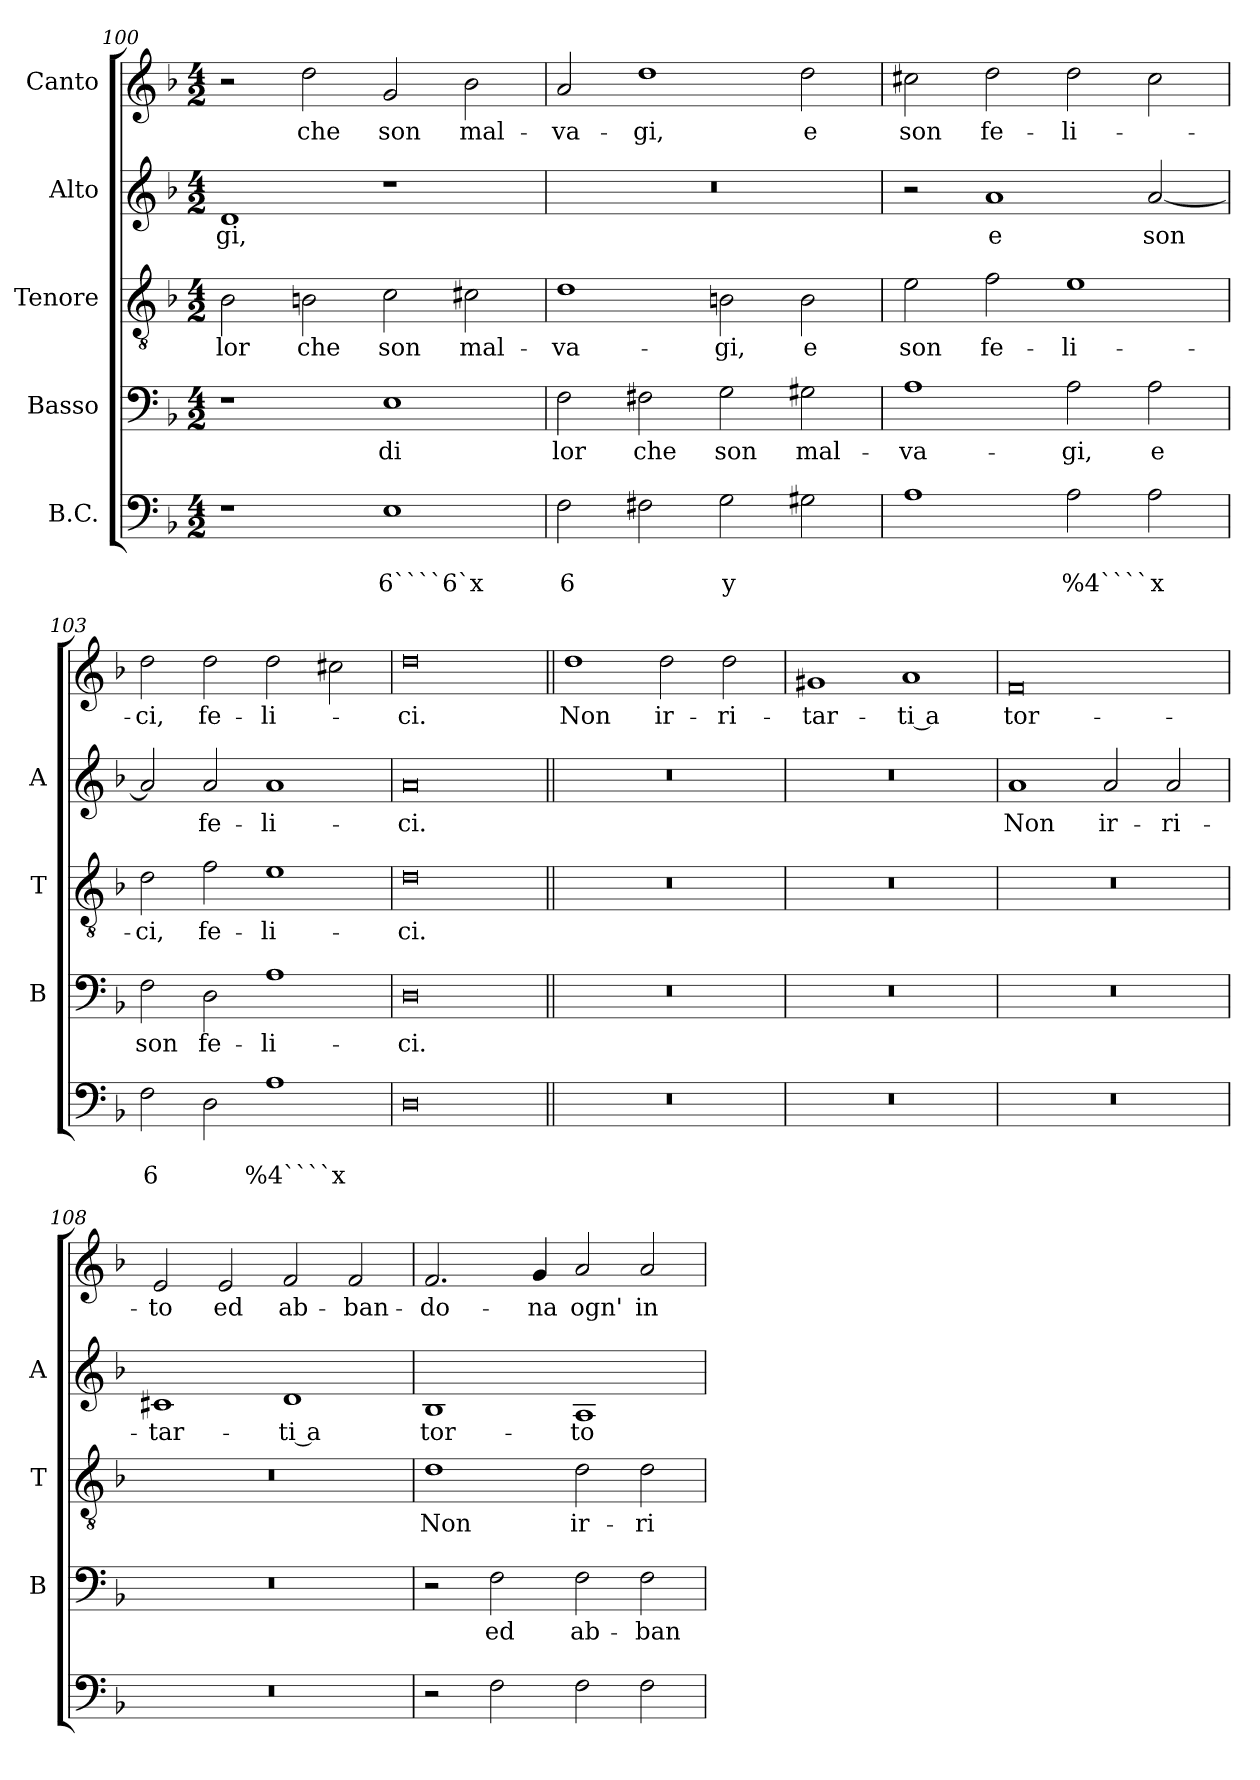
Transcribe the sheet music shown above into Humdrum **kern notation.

**kern	**text	**text	**kern	**text	**kern	**text	**kern	**text	**kern	**text
*part5	*part5	*part5	*part4	*part4	*part3	*part3	*part2	*part2	*part1	*part1
*staff5	*staff5	*staff5	*staff4	*staff4	*staff3	*staff3	*staff2	*staff2	*staff1	*staff1
*I"B.C.	*	*	*I"Basso	*	*I"Tenore	*	*I"Alto	*	*I"Canto	*
*	*	*	*I'B	*	*I'T	*	*I'A	*	*	*
*clefF4	*	*	*clefF4	*	*clefGv2	*	*clefG2	*	*clefG2	*
*k[b-]	*	*	*k[b-]	*	*k[b-]	*	*k[b-]	*	*k[b-]	*
*F:	*	*	*F:	*	*F:	*	*F:	*	*F:	*
*M4/2	*	*	*M4/2	*	*M4/2	*	*M4/2	*	*M4/2	*
=100	=100	=100	=100	=100	=100	=100	=100	=100	=100	=100
!	!	!	!	!	!	!LO:LY:b	!	!LO:LY:b	!	!
1r	.	.	1r	.	2B-\	lor	1d	-gi,	2r	.
!	!	!	!	!	!	!LO:LY:b	!	!	!	!LO:LY:b
.	.	.	.	.	2Bn\	che	.	.	2dd\	che
!	!	!LO:LY:b	!	!LO:LY:b	!	!LO:LY:b	!	!	!	!LO:LY:b
1E	.	6````6`x	1E	di	2c\	son	1r	.	2g/	son
!	!	!	!	!	!	!LO:LY:b	!	!	!	!LO:LY:b
.	.	.	.	.	2c#X\	mal-	.	.	2b-\	mal-
=101	=101	=101	=101	=101	=101	=101	=101	=101	=101	=101
!	!	!LO:LY:b	!	!LO:LY:b	!	!LO:LY:b	!	!	!	!LO:LY:b
2F\	.	6	2F\	lor	1d	-va-	0r	.	2a/	-va-
!	!	!	!	!LO:LY:b	!	!	!	!	!	!LO:LY:b
2F#X\	.	.	2F#X\	che	.	.	.	.	1dd	-gi,
!	!	!LO:LY:b	!	!LO:LY:b	!	!LO:LY:b	!	!	!	!
2G\	.	y	2G\	son	2Bn\	-gi,	.	.	.	.
!	!	!	!	!LO:LY:b	!	!LO:LY:b	!	!	!	!LO:LY:b
2G#X\	.	.	2G#X\	mal-	2B\	e	.	.	2dd\	e
=102	=102	=102	=102	=102	=102	=102	=102	=102	=102	=102
!	!	!	!	!LO:LY:b	!	!LO:LY:b	!	!	!	!LO:LY:b
1A	.	.	1A	-va-	2e\	son	2r	.	2cc#X\	son
!	!	!	!	!	!	!LO:LY:b	!	!LO:LY:b	!	!LO:LY:b
.	.	.	.	.	2f\	fe-	1a	e	2dd\	fe-
!	!	!LO:LY:b	!	!LO:LY:b	!	!LO:LY:b	!	!	!	!LO:LY:b
2A\	.	%4````	2A\	-gi,	1e	-li-	.	.	2dd\	-li-
!	!	!LO:LY:b	!	!LO:LY:b	!	!	!	!LO:LY:b	!	!
2A\	.	x	2A\	e	.	.	[2a/	son	2cc#\	.
=103	=103	=103	=103	=103	=103	=103	=103	=103	=103	=103
!	!	!LO:LY:b	!	!LO:LY:b	!	!LO:LY:b	!	!	!	!LO:LY:b
2F\	.	6	2F\	son	2d\	-ci,	2a/]	.	2dd\	-ci,
!	!	!	!	!LO:LY:b	!	!LO:LY:b	!	!LO:LY:b	!	!LO:LY:b
2D\	.	.	2D\	fe-	2f\	fe-	2a/	fe-	2dd\	fe-
!	!	!LO:LY:b	!	!LO:LY:b	!	!LO:LY:b	!	!LO:LY:b	!	!LO:LY:b
1A	.	%4````x	1A	-li-	1e	-li-	1a	-li-	2dd\	-li-
.	.	.	.	.	.	.	.	.	2cc#X\	.
=104	=104	=104	=104	=104	=104	=104	=104	=104	=104	=104
!	!	!	!	!LO:LY:b	!	!LO:LY:b	!	!LO:LY:b	!	!LO:LY:b
0D	.	.	0D	-ci.	0d	-ci.	0a	-ci.	0dd	-ci.
!!LO:PB:g=z
=105||	=105||	=105||	=105||	=105||	=105||	=105||	=105||	=105||	=105||	=105||
!	!	!	!	!	!	!	!	!	!	!LO:LY:b
0r	.	.	0r	.	0r	.	0r	.	1dd	Non
!	!	!	!	!	!	!	!	!	!	!LO:LY:b
.	.	.	.	.	.	.	.	.	2dd\	ir-
!	!	!	!	!	!	!	!	!	!	!LO:LY:b
.	.	.	.	.	.	.	.	.	2dd\	-ri-
=106	=106	=106	=106	=106	=106	=106	=106	=106	=106	=106
!	!	!	!	!	!	!	!	!	!	!LO:LY:b
0r	.	.	0r	.	0r	.	0r	.	1g#X	-tar-
!	!	!	!	!	!	!	!	!	!	!LO:LY:b
.	.	.	.	.	.	.	.	.	1a	-ti a
=107	=107	=107	=107	=107	=107	=107	=107	=107	=107	=107
!	!	!	!	!	!	!	!	!LO:LY:b	!	!LO:LY:b
0r	.	.	0r	.	0r	.	1a	Non	0f	tor-
!	!	!	!	!	!	!	!	!LO:LY:b	!	!
.	.	.	.	.	.	.	2a/	ir-	.	.
!	!	!	!	!	!	!	!	!LO:LY:b	!	!
.	.	.	.	.	.	.	2a/	-ri-	.	.
=108	=108	=108	=108	=108	=108	=108	=108	=108	=108	=108
!	!	!	!	!	!	!	!	!LO:LY:b	!	!LO:LY:b
0r	.	.	0r	.	0r	.	1c#X	-tar-	2e/	-to
!	!	!	!	!	!	!	!	!	!	!LO:LY:b
.	.	.	.	.	.	.	.	.	2e/	ed
!	!	!	!	!	!	!	!	!LO:LY:b	!	!LO:LY:b
.	.	.	.	.	.	.	1d	-ti a	2f/	ab-
!	!	!	!	!	!	!	!	!	!	!LO:LY:b
.	.	.	.	.	.	.	.	.	2f/	-ban-
=109	=109	=109	=109	=109	=109	=109	=109	=109	=109	=109
!	!	!	!	!	!	!LO:LY:b	!	!LO:LY:b	!	!LO:LY:b
2r	.	.	2r	.	1d	Non	1B-	tor-	2.f/	-do-
!	!	!	!	!LO:LY:b	!	!	!	!	!	!
2F\	.	.	2F\	ed	.	.	.	.	.	.
!	!	!	!	!	!	!	!	!	!	!LO:LY:b
.	.	.	.	.	.	.	.	.	4g/	-na
!	!	!	!	!LO:LY:b	!	!LO:LY:b	!	!LO:LY:b	!	!LO:LY:b
2F\	.	.	2F\	ab-	2d\	ir-	1A	-to	2a/	ogn'
!	!	!	!	!LO:LY:b	!	!LO:LY:b	!	!	!	!LO:LY:b
2F\	.	.	2F\	-ban-	2d\	-ri-	.	.	2a/	in-
=	=	=	=	=	=	=	=	=	=	=
*-	*-	*-	*-	*-	*-	*-	*-	*-	*-	*-
